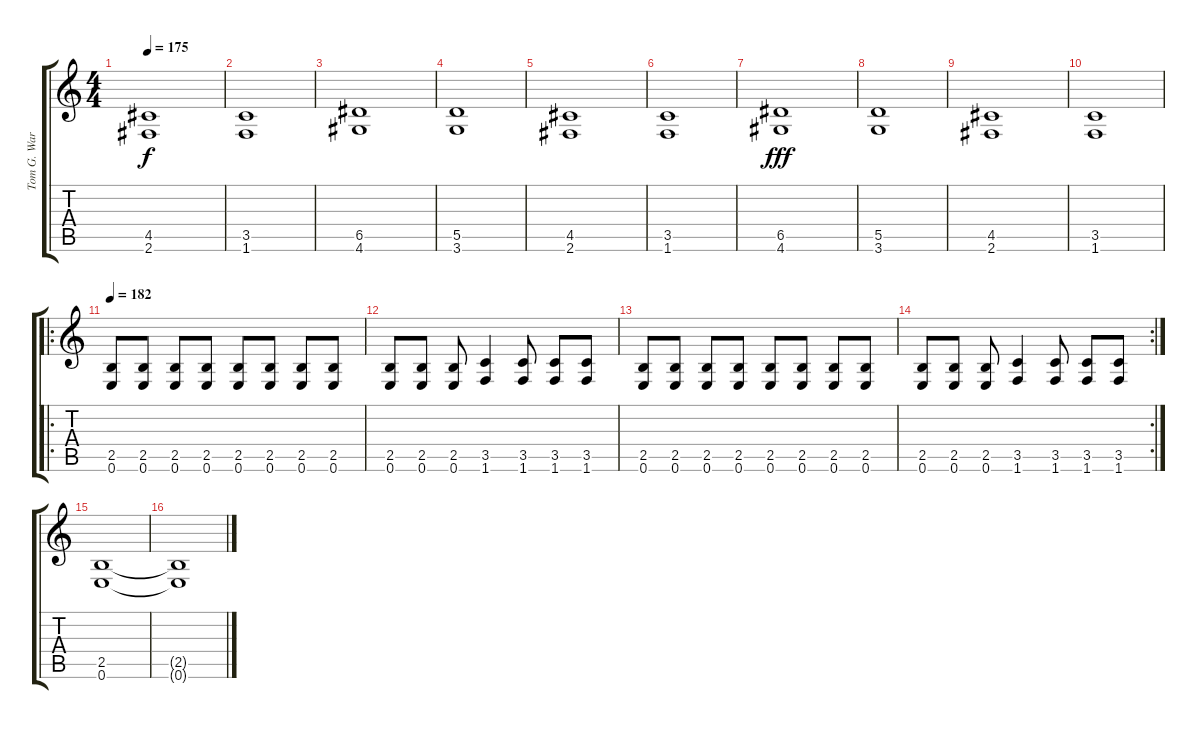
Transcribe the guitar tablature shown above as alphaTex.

\track ("Tom G. Warrior" "Tom G. War") {instrument overdrivenguitar}
\staff {score tabs}
\tuning (E4 B3 G3 D3 A2 E2) {hide}
\ts (4 4)
\tempo 175
\clef g2
\ks c
(4.5 2.6).1{dy f} |
(3.5 1.6).1 |
(6.5 4.6).1 |
(5.5 3.6).1 |
(4.5 2.6).1 |
(3.5 1.6).1 |
(6.5 4.6).1{dy fff} |
(5.5 3.6).1 |
(4.5 2.6).1 |
(3.5 1.6).1 |
\ro
\tempo 182
(2.5 0.6).8 (2.5 0.6).8 (2.5 0.6).8 (2.5 0.6).8 (2.5 0.6).8 (2.5 0.6).8 (2.5 0.6).8 (2.5 0.6).8 |
(2.5 0.6).8 (2.5 0.6).8 (2.5 0.6).8 (3.5 1.6).4 (3.5 1.6).8 (3.5 1.6).8 (3.5 1.6).8 |
(2.5 0.6).8 (2.5 0.6).8 (2.5 0.6).8 (2.5 0.6).8 (2.5 0.6).8 (2.5 0.6).8 (2.5 0.6).8 (2.5 0.6).8 |
\rc 2
(2.5 0.6).8 (2.5 0.6).8 (2.5 0.6).8 (3.5 1.6).4 (3.5 1.6).8 (3.5 1.6).8 (3.5 1.6).8 |
(2.5 0.6).1 |
(2.5{t} 0.6{t}).1
